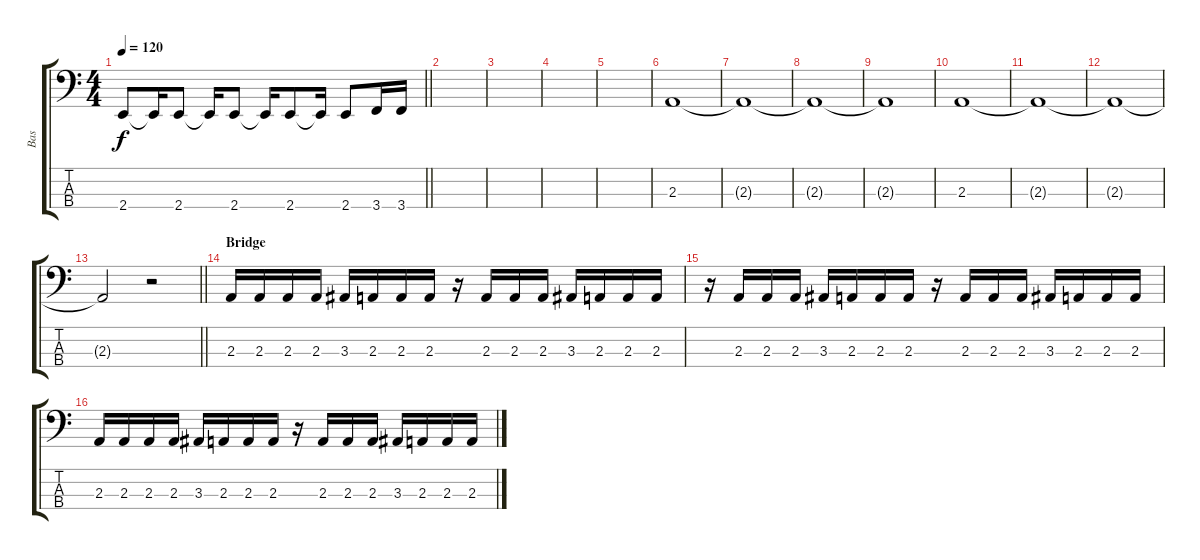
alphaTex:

\track ("Bas" "Bas") {instrument slapbass1}
\staff {score tabs}
\tuning (F2 C2 G1 D1) {hide}
\ts (4 4)
\tempo 120
\clef f4
\barLineRight lightlight
\ks c
2.4.8{dy f} 2.4{t}.16 2.4.8 2.4{t}.16 2.4.8 2.4{t}.16 2.4.8 2.4{t}.16 2.4.8 3.4.16 3.4.16 |
|
|
|
|
2.3.1 |
2.3{t}.1 |
2.3{t}.1 |
2.3{t}.1 |
2.3.1 |
2.3{t}.1 |
2.3{t}.1 |
\barLineRight lightlight
2.3{t}.2 r.2 |
\section ("" "Bridge")
2.3.16 2.3.16 2.3.16 2.3.16 3.3.16 2.3.16 2.3.16 2.3.16 r.16 2.3.16 2.3.16 2.3.16 3.3.16 2.3.16 2.3.16 2.3.16 |
r.16 2.3.16 2.3.16 2.3.16 3.3.16 2.3.16 2.3.16 2.3.16 r.16 2.3.16 2.3.16 2.3.16 3.3.16 2.3.16 2.3.16 2.3.16 |
2.3.16 2.3.16 2.3.16 2.3.16 3.3.16 2.3.16 2.3.16 2.3.16 r.16 2.3.16 2.3.16 2.3.16 3.3.16 2.3.16 2.3.16 2.3.16
